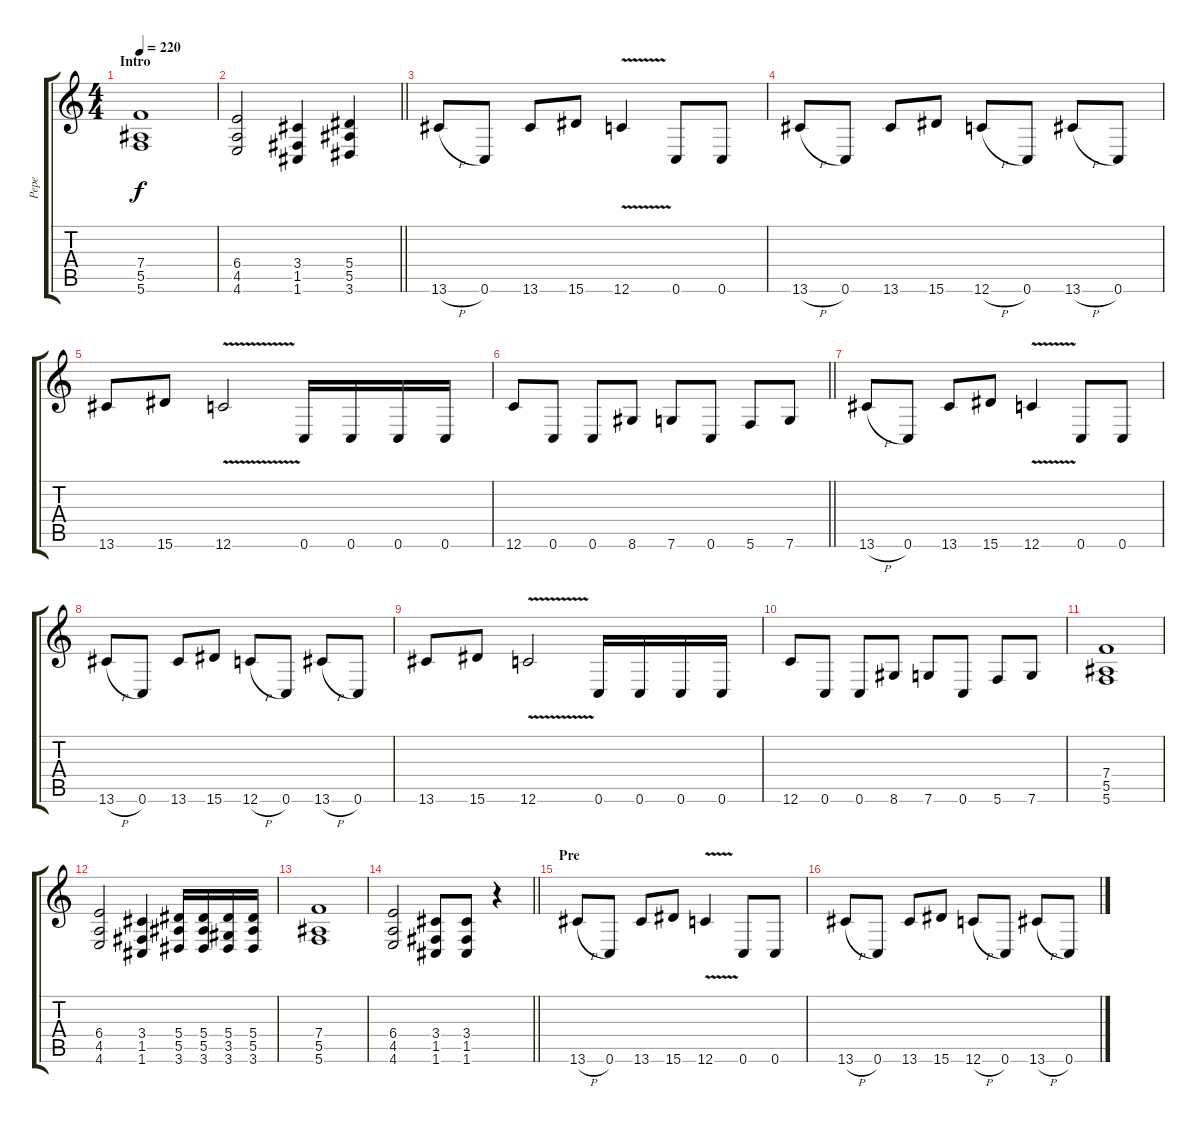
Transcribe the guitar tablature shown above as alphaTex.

\track ("Pepe" "Pepe") {instrument distortionguitar}
\staff {score tabs}
\tuning (C4 G3 Eb3 Bb2 F2 C2) {hide}
\ts (4 4)
\section ("" "Intro")
\tempo 220
\clef g2
\ks c
(7.4 5.5 5.6).1{dy f instrument distortionguitar} |
\barLineRight lightlight
(6.4 4.5 4.6).2 (3.4 1.5 1.6).4 (5.4 5.5 3.6).4 |
13.6{h}.8 0.6.8 13.6.8 15.6.8 12.6{v}.4 0.6.8 0.6.8 |
13.6{h}.8 0.6.8 13.6.8 15.6.8 12.6{h}.8 0.6.8 13.6{h}.8 0.6.8 |
13.6.8 15.6.8 12.6{v}.2 0.6.16 0.6.16 0.6.16 0.6.16 |
\barLineRight lightlight
12.6.8 0.6.8 0.6.8 8.6.8 7.6.8 0.6.8 5.6.8 7.6.8 |
13.6{h}.8 0.6.8 13.6.8 15.6.8 12.6{v}.4 0.6.8 0.6.8 |
13.6{h}.8 0.6.8 13.6.8 15.6.8 12.6{h}.8 0.6.8 13.6{h}.8 0.6.8 |
13.6.8 15.6.8 12.6{v}.2 0.6.16 0.6.16 0.6.16 0.6.16 |
12.6.8 0.6.8 0.6.8 8.6.8 7.6.8 0.6.8 5.6.8 7.6.8 |
(7.4 5.5 5.6).1 |
(6.4 4.5 4.6).2 (3.4 1.5 1.6).4 (5.4 5.5 3.6).16 (5.4 5.5 3.6).16 (5.4 3.5 3.6).16 (5.4 5.5 3.6).16 |
(7.4 5.5 5.6).1 |
\barLineRight lightlight
(6.4 4.5 4.6).2 (3.4 1.5 1.6).8 (3.4 1.5 1.6).8 r.4 |
\section ("" "Pre")
13.6{h}.8 0.6.8 13.6.8 15.6.8 12.6{v}.4 0.6.8 0.6.8 |
13.6{h}.8 0.6.8 13.6.8 15.6.8 12.6{h}.8 0.6.8 13.6{h}.8 0.6.8
